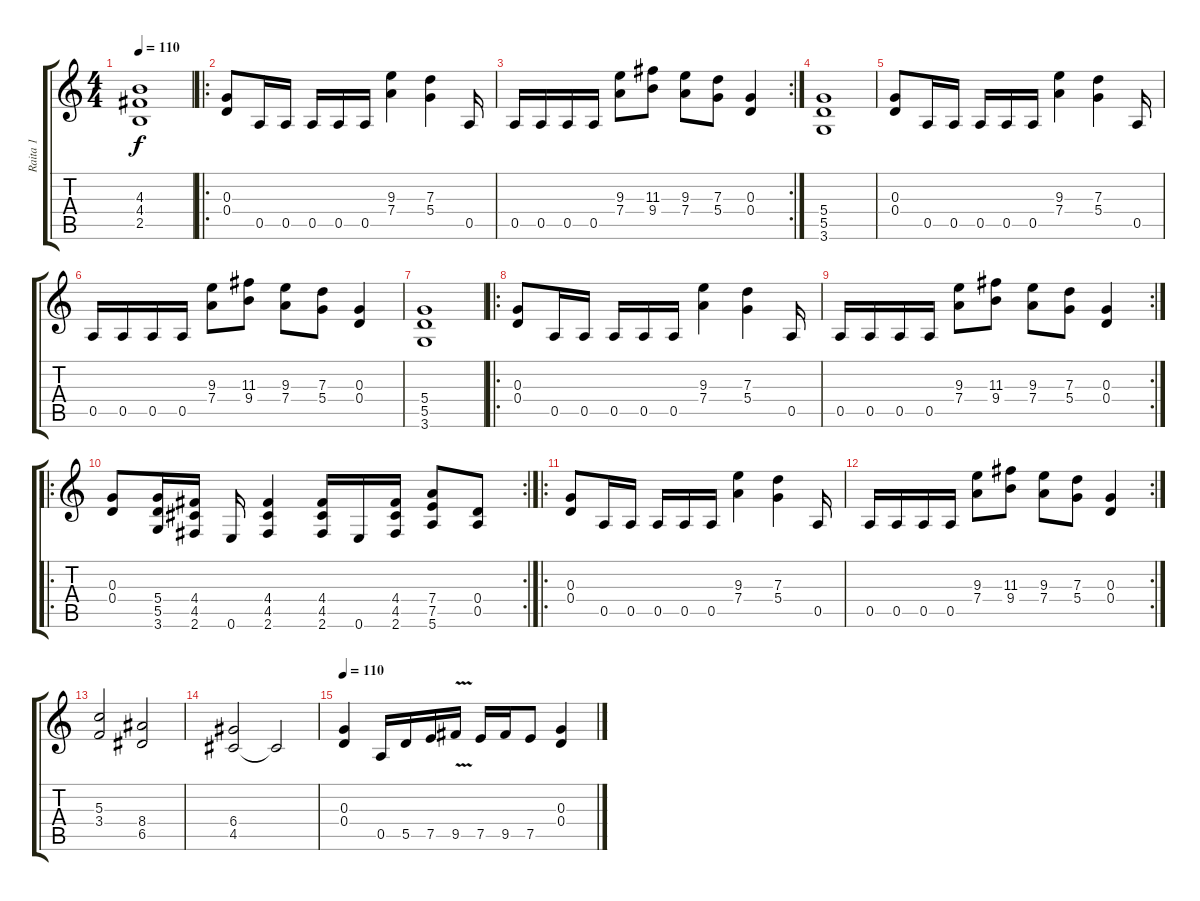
\track ("Raita 1" "Raita 1") {instrument distortionguitar}
\staff {score tabs}
\tuning (E4 B3 G3 D3 A2 E2) {hide}
\ts (4 4)
\tempo 110
\clef g2
\ks c
(4.3 4.4 2.5).1{dy f} |
\ro
(0.3 0.4).8 0.5.16 0.5.16 0.5.16 0.5.16 0.5.16 (9.3 7.4).4 (7.3 5.4).4 0.5.16 |
\rc 2
0.5.16 0.5.16 0.5.16 0.5.16 (9.3 7.4).8 (11.3 9.4).8 (9.3 7.4).8 (7.3 5.4).8 (0.3 0.4).4 |
(5.4 5.5 3.6).1 |
(0.3 0.4).8 0.5.16 0.5.16 0.5.16 0.5.16 0.5.16 (9.3 7.4).4 (7.3 5.4).4 0.5.16 |
0.5.16 0.5.16 0.5.16 0.5.16 (9.3 7.4).8 (11.3 9.4).8 (9.3 7.4).8 (7.3 5.4).8 (0.3 0.4).4 |
(5.4 5.5 3.6).1 |
\ro
(0.3 0.4).8 0.5.16 0.5.16 0.5.16 0.5.16 0.5.16 (9.3 7.4).4 (7.3 5.4).4 0.5.16 |
\rc 2
0.5.16 0.5.16 0.5.16 0.5.16 (9.3 7.4).8 (11.3 9.4).8 (9.3 7.4).8 (7.3 5.4).8 (0.3 0.4).4 |
\ro
\rc 2
(0.3 0.4).8 (5.4 5.5 3.6).16 (4.4 4.5 2.6).16 0.6.16 (4.4 4.5 2.6).4 (4.4 4.5 2.6).16 0.6.16 (4.4 4.5 2.6).16 (7.4 7.5 5.6).8 (0.4 0.5).8 |
\ro
(0.3 0.4).8 0.5.16 0.5.16 0.5.16 0.5.16 0.5.16 (9.3 7.4).4 (7.3 5.4).4 0.5.16 |
\rc 2
0.5.16 0.5.16 0.5.16 0.5.16 (9.3 7.4).8 (11.3 9.4).8 (9.3 7.4).8 (7.3 5.4).8 (0.3 0.4).4 |
(5.3 3.4).2 (8.4 6.5).2 |
(6.4 4.5).2 4.5{t}.2 |
\tempo 110
(0.3 0.4).4 0.5.16 5.5.16 7.5.16 9.5{v}.16 7.5.16 9.5.16 7.5.8 (0.3 0.4).4
